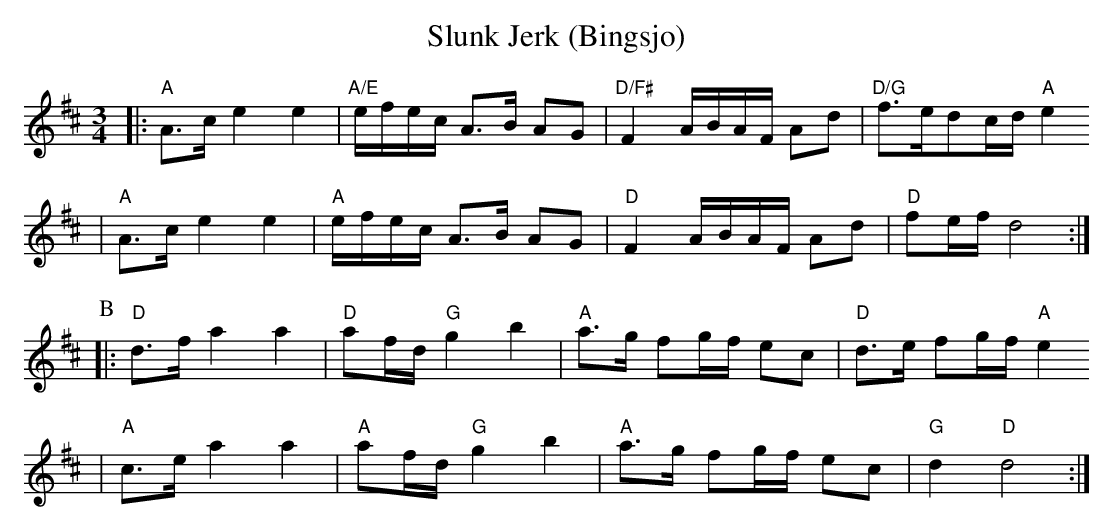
X:1
T:Slunk Jerk (Bingsjo)
M:3/4
L:1/8
K:D
|: "A"A>c e2 e2 | "A/E"e/f/e/c/ A>B AG | "D/F#"F2 A/B/A/F/ Ad | "D/G"f>edc/d/ "A"e2
|  "A"A>c e2 e2 | "A"e/f/e/c/ A>B AG | "D"F2 A/B/A/F/ Ad | "D"fe/f/ d4 :|
P:B
|: "D"d>f a2 a2 | "D"af/d/ "G"g2 b2 | "A"a>g fg/f/ ec | "D"d>e fg/f/ "A"e2
|  "A"c>e a2 a2 | "A"af/d/ "G"g2 b2 | "A"a>g fg/f/ ec | "G"d2 "D"d4 :|
